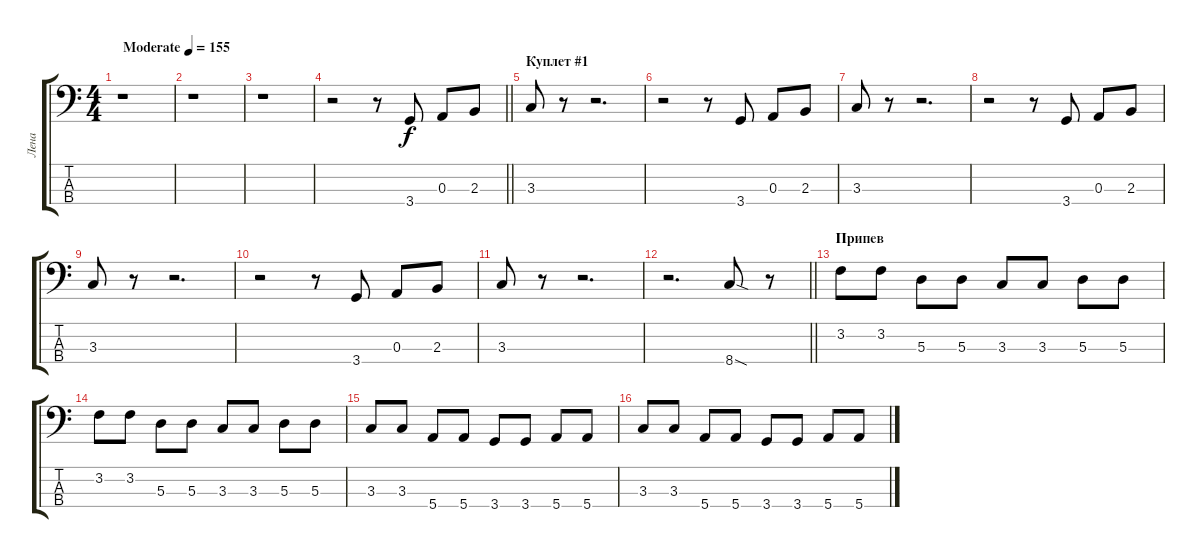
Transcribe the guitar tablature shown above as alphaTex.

\track ("Лена" "Лена") {instrument electricbassfinger}
\staff {score tabs}
\tuning (G2 D2 A1 E1) {hide}
\ts (4 4)
\tempo (155 "Moderate")
\clef f4
\ks c
r.1{dy f instrument electricbassfinger} |
r.1 |
r.1 |
\barLineRight lightlight
r.2 r.8 3.4.8 0.3.8 2.3.8 |
\section ("" "Куплет #1")
3.3.8 r.8 r.2{d} |
r.2 r.8 3.4.8 0.3.8 2.3.8 |
3.3.8 r.8 r.2{d} |
r.2 r.8 3.4.8 0.3.8 2.3.8 |
3.3.8 r.8 r.2{d} |
r.2 r.8 3.4.8 0.3.8 2.3.8 |
3.3.8 r.8 r.2{d} |
\barLineRight lightlight
r.2{d} 8.4{sod}.8 r.8 |
\section ("" "Припев")
3.2.8 3.2.8 5.3.8 5.3.8 3.3.8 3.3.8 5.3.8 5.3.8 |
3.2.8 3.2.8 5.3.8 5.3.8 3.3.8 3.3.8 5.3.8 5.3.8 |
3.3.8 3.3.8 5.4.8 5.4.8 3.4.8 3.4.8 5.4.8 5.4.8 |
3.3.8 3.3.8 5.4.8 5.4.8 3.4.8 3.4.8 5.4.8 5.4.8
